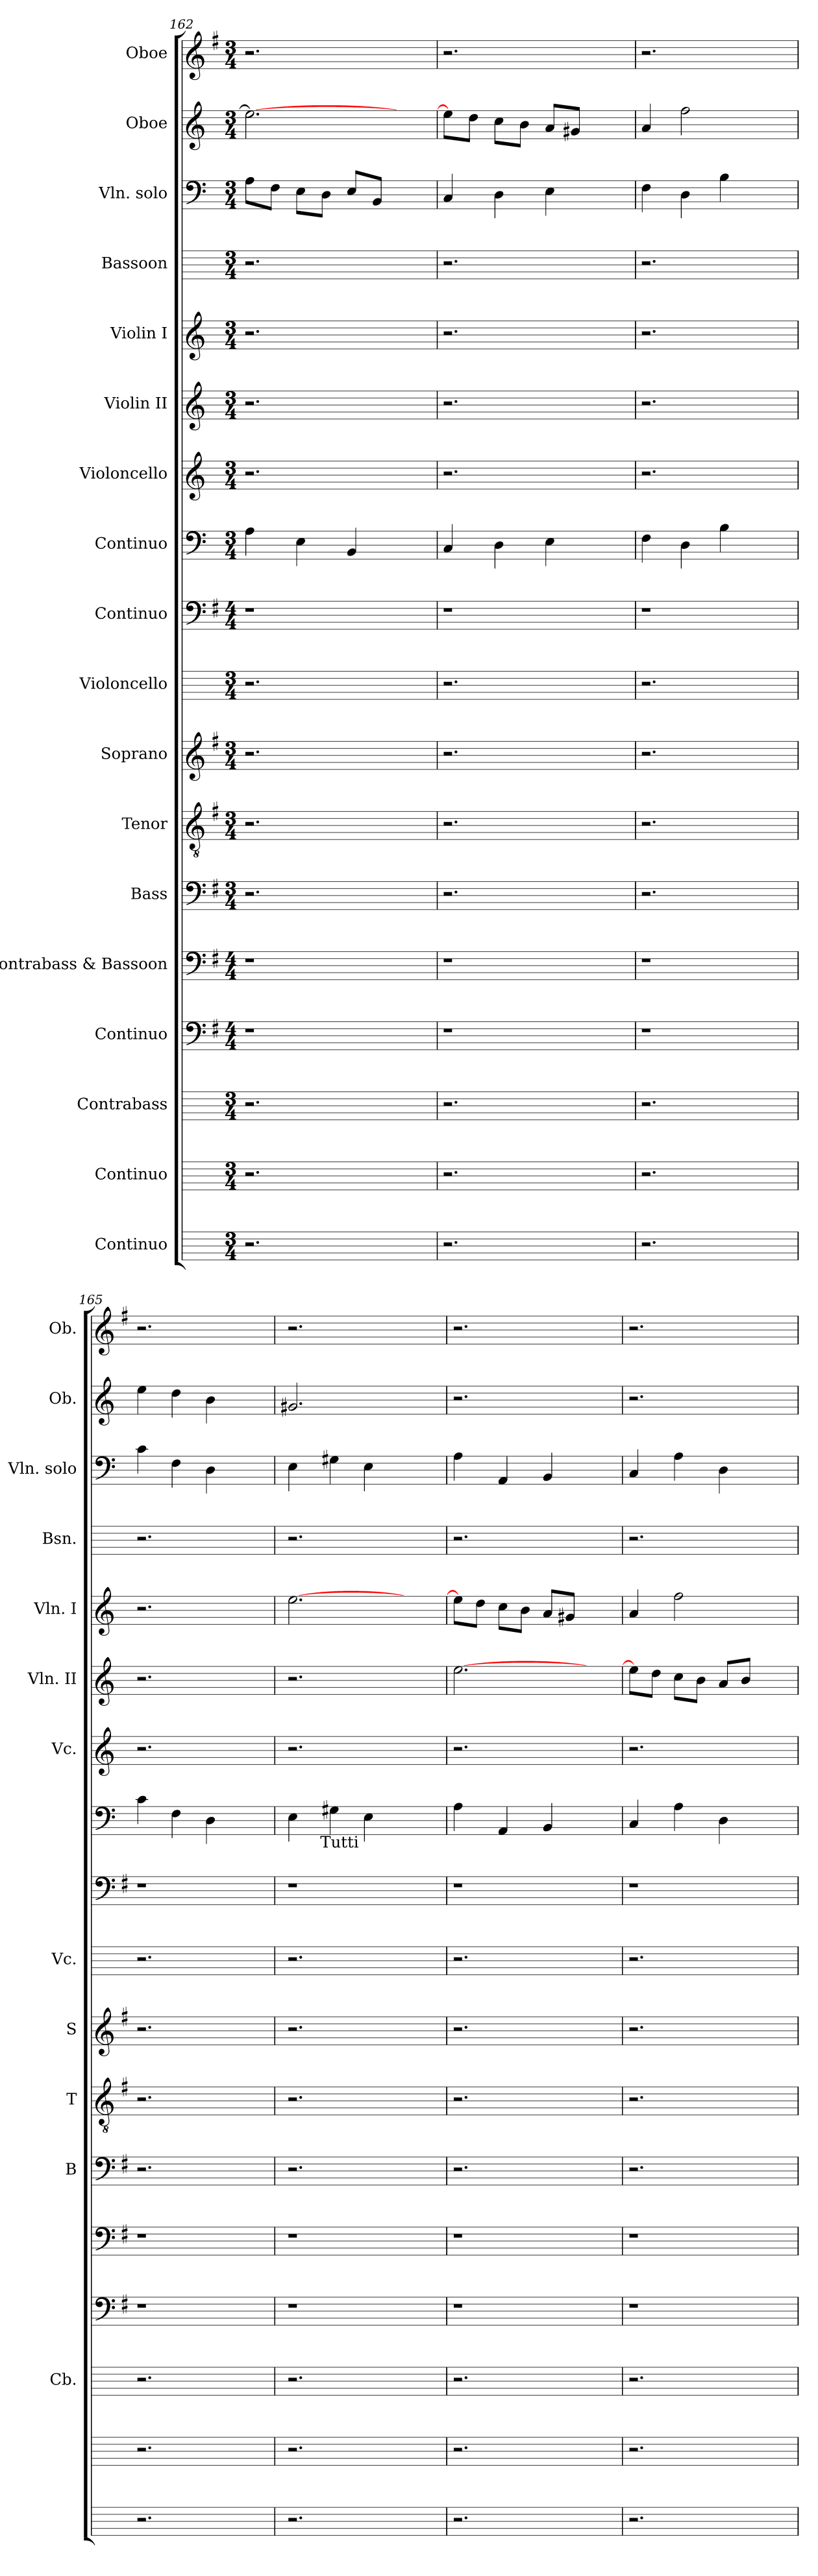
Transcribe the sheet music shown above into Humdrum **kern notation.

**kern	**kern	**kern	**kern	**kern	**kern	**kern	**kern	**kern	**kern	**kern	**kern	**kern	**kern	**kern	**kern	**kern	**kern
*part18	*part17	*part16	*part15	*part14	*part13	*part12	*part11	*part10	*part9	*part8	*part7	*part6	*part5	*part4	*part3	*part2	*part1
*staff18	*staff17	*staff16	*staff15	*staff14	*staff13	*staff12	*staff11	*staff10	*staff9	*staff8	*staff7	*staff6	*staff5	*staff4	*staff3	*staff2	*staff1
*I"Continuo	*I"Continuo	*I"Contrabass	*I"Continuo	*I"Contrabass  & Bassoon	*I"Bass	*I"Tenor	*I"Soprano	*I"Violoncello	*I"Continuo	*I"Continuo	*I"Violoncello	*I"Violin II	*I"Violin I	*I"Bassoon	*I"Vln. solo	*I"Oboe	*I"Oboe
*	*	*I'Cb.	*	*	*I'B	*I'T	*I'S	*I'Vc.	*	*	*I'Vc.	*I'Vln. II	*I'Vln. I	*I'Bsn.	*I'Vln. solo	*I'Ob.	*I'Ob.
*	*	*	*clefF4	*clefF4	*clefF4	*clefGv2	*clefG2	*	*clefF4	*clefF4	*clefG2	*clefG2	*clefG2	*	*clefF4	*clefG2	*clefG2
*	*	*ITrd7c12	*	*ITrd7c12	*	*	*	*	*	*	*	*	*	*	*	*	*
*k[]	*k[]	*k[]	*k[f#]	*k[f#]	*k[f#]	*k[f#]	*k[f#]	*k[]	*k[f#]	*k[]	*k[]	*k[]	*k[]	*k[]	*k[]	*k[]	*k[f#]
*C:	*C:	*C:	*G:	*G:	*G:	*G:	*G:	*C:	*G:	*C:	*C:	*C:	*C:	*C:	*C:	*C:	*G:
*M3/4	*M3/4	*M3/4	*M4/4	*M4/4	*M3/4	*M3/4	*M3/4	*M3/4	*M4/4	*M3/4	*M3/4	*M3/4	*M3/4	*M3/4	*M3/4	*M3/4	*M3/4
=162	=162	=162	=162	=162	=162	=162	=162	=162	=162	=162	=162	=162	=162	=162	=162	=162	=162
2.r	2.r	2.r	1r	1r	2.r	2.r	2.r	2.r	1r	4A\	2.r	2.r	2.r	2.r	8A\L	2.ee\_>	2.r
.	.	.	.	.	.	.	.	.	.	.	.	.	.	.	8F\J	.	.
.	.	.	.	.	.	.	.	.	.	4E\	.	.	.	.	8E\L	.	.
.	.	.	.	.	.	.	.	.	.	.	.	.	.	.	8D\J	.	.
.	.	.	.	.	.	.	.	.	.	4BB/	.	.	.	.	8E/L	.	.
.	.	.	.	.	.	.	.	.	.	.	.	.	.	.	8BB/J	.	.
4ryy	4ryy	4ryy	.	.	4ryy	4ryy	4ryy	4ryy	.	4ryy	4ryy	4ryy	4ryy	4ryy	4ryy	4ryy	4ryy
=163	=163	=163	=163	=163	=163	=163	=163	=163	=163	=163	=163	=163	=163	=163	=163	=163	=163
2.r	2.r	2.r	1r	1r	2.r	2.r	2.r	2.r	1r	4C/	2.r	2.r	2.r	2.r	4C/	8ee\L]	2.r
.	.	.	.	.	.	.	.	.	.	.	.	.	.	.	.	8dd\J	.
.	.	.	.	.	.	.	.	.	.	4D\	.	.	.	.	4D\	8cc\L	.
.	.	.	.	.	.	.	.	.	.	.	.	.	.	.	.	8b\J	.
.	.	.	.	.	.	.	.	.	.	4E\	.	.	.	.	4E\	8a/L	.
.	.	.	.	.	.	.	.	.	.	.	.	.	.	.	.	8g#X/J	.
4ryy	4ryy	4ryy	.	.	4ryy	4ryy	4ryy	4ryy	.	4ryy	4ryy	4ryy	4ryy	4ryy	4ryy	4ryy	4ryy
=164	=164	=164	=164	=164	=164	=164	=164	=164	=164	=164	=164	=164	=164	=164	=164	=164	=164
2.r	2.r	2.r	1r	1r	2.r	2.r	2.r	2.r	1r	4F\	2.r	2.r	2.r	2.r	4F\	4a/	2.r
.	.	.	.	.	.	.	.	.	.	4D\	.	.	.	.	4D\	2ff\	.
.	.	.	.	.	.	.	.	.	.	4B\	.	.	.	.	4B\	.	.
4ryy	4ryy	4ryy	.	.	4ryy	4ryy	4ryy	4ryy	.	4ryy	4ryy	4ryy	4ryy	4ryy	4ryy	4ryy	4ryy
=165	=165	=165	=165	=165	=165	=165	=165	=165	=165	=165	=165	=165	=165	=165	=165	=165	=165
2.r	2.r	2.r	1r	1r	2.r	2.r	2.r	2.r	1r	4c\	2.r	2.r	2.r	2.r	4c\	4ee\	2.r
.	.	.	.	.	.	.	.	.	.	4F\	.	.	.	.	4F\	4dd\	.
.	.	.	.	.	.	.	.	.	.	4D\	.	.	.	.	4D\	4b\	.
4ryy	4ryy	4ryy	.	.	4ryy	4ryy	4ryy	4ryy	.	4ryy	4ryy	4ryy	4ryy	4ryy	4ryy	4ryy	4ryy
=166	=166	=166	=166	=166	=166	=166	=166	=166	=166	=166	=166	=166	=166	=166	=166	=166	=166
*	*	*	*	*	*	*	*	*	*	*^	*	*	*	*	*	*	*
2.r	2.r	2.r	1r	1r	2.r	2.r	2.r	2.r	1r	4E\	8..ryy	2.r	2.r	[<2.ee\	2.r	4E\	2.g#X/	2.r
!	!	!	!	!	!	!	!	!	!	!	!LO:TX:b:t=Tutti	!	!	!	!	!	!	!
.	.	.	.	.	.	.	.	.	.	.	2ryy	.	.	.	.	.	.	.
.	.	.	.	.	.	.	.	.	.	4G#X\	.	.	.	.	.	4G#X\	.	.
.	.	.	.	.	.	.	.	.	.	4E\	.	.	.	.	.	4E\	.	.
.	.	.	.	.	.	.	.	.	.	.	4ryy	.	.	.	.	.	.	.
4ryy	4ryy	4ryy	.	.	4ryy	4ryy	4ryy	4ryy	.	4ryy	.	4ryy	4ryy	4ryy	4ryy	4ryy	4ryy	4ryy
.	.	.	.	.	.	.	.	.	.	.	32ryy	.	.	.	.	.	.	.
*	*	*	*	*	*	*	*	*	*	*v	*v	*	*	*	*	*	*	*
!!LO:LB:g=z
=167	=167	=167	=167	=167	=167	=167	=167	=167	=167	=167	=167	=167	=167	=167	=167	=167	=167
2.r	2.r	2.r	1r	1r	2.r	2.r	2.r	2.r	1r	4A\	2.r	[>2.ee\	8ee\L]	2.r	4A\	2.r	2.r
.	.	.	.	.	.	.	.	.	.	.	.	.	8dd\J	.	.	.	.
.	.	.	.	.	.	.	.	.	.	4AA/	.	.	8cc\L	.	4AA/	.	.
.	.	.	.	.	.	.	.	.	.	.	.	.	8b\J	.	.	.	.
.	.	.	.	.	.	.	.	.	.	4BB/	.	.	8a/L	.	4BB/	.	.
.	.	.	.	.	.	.	.	.	.	.	.	.	8g#X/J	.	.	.	.
4ryy	4ryy	4ryy	.	.	4ryy	4ryy	4ryy	4ryy	.	4ryy	4ryy	4ryy	4ryy	4ryy	4ryy	4ryy	4ryy
=168	=168	=168	=168	=168	=168	=168	=168	=168	=168	=168	=168	=168	=168	=168	=168	=168	=168
2.r	2.r	2.r	1r	1r	2.r	2.r	2.r	2.r	1r	4C/	2.r	8ee\L]	4a/	2.r	4C/	2.r	2.r
.	.	.	.	.	.	.	.	.	.	.	.	8dd\J	.	.	.	.	.
.	.	.	.	.	.	.	.	.	.	4A\	.	8cc\L	2ff\	.	4A\	.	.
.	.	.	.	.	.	.	.	.	.	.	.	8b\J	.	.	.	.	.
.	.	.	.	.	.	.	.	.	.	4D\	.	8a/L	.	.	4D\	.	.
.	.	.	.	.	.	.	.	.	.	.	.	8b/J	.	.	.	.	.
4ryy	4ryy	4ryy	.	.	4ryy	4ryy	4ryy	4ryy	.	4ryy	4ryy	4ryy	4ryy	4ryy	4ryy	4ryy	4ryy
=	=	=	=	=	=	=	=	=	=	=	=	=	=	=	=	=	=
*-	*-	*-	*-	*-	*-	*-	*-	*-	*-	*-	*-	*-	*-	*-	*-	*-	*-
